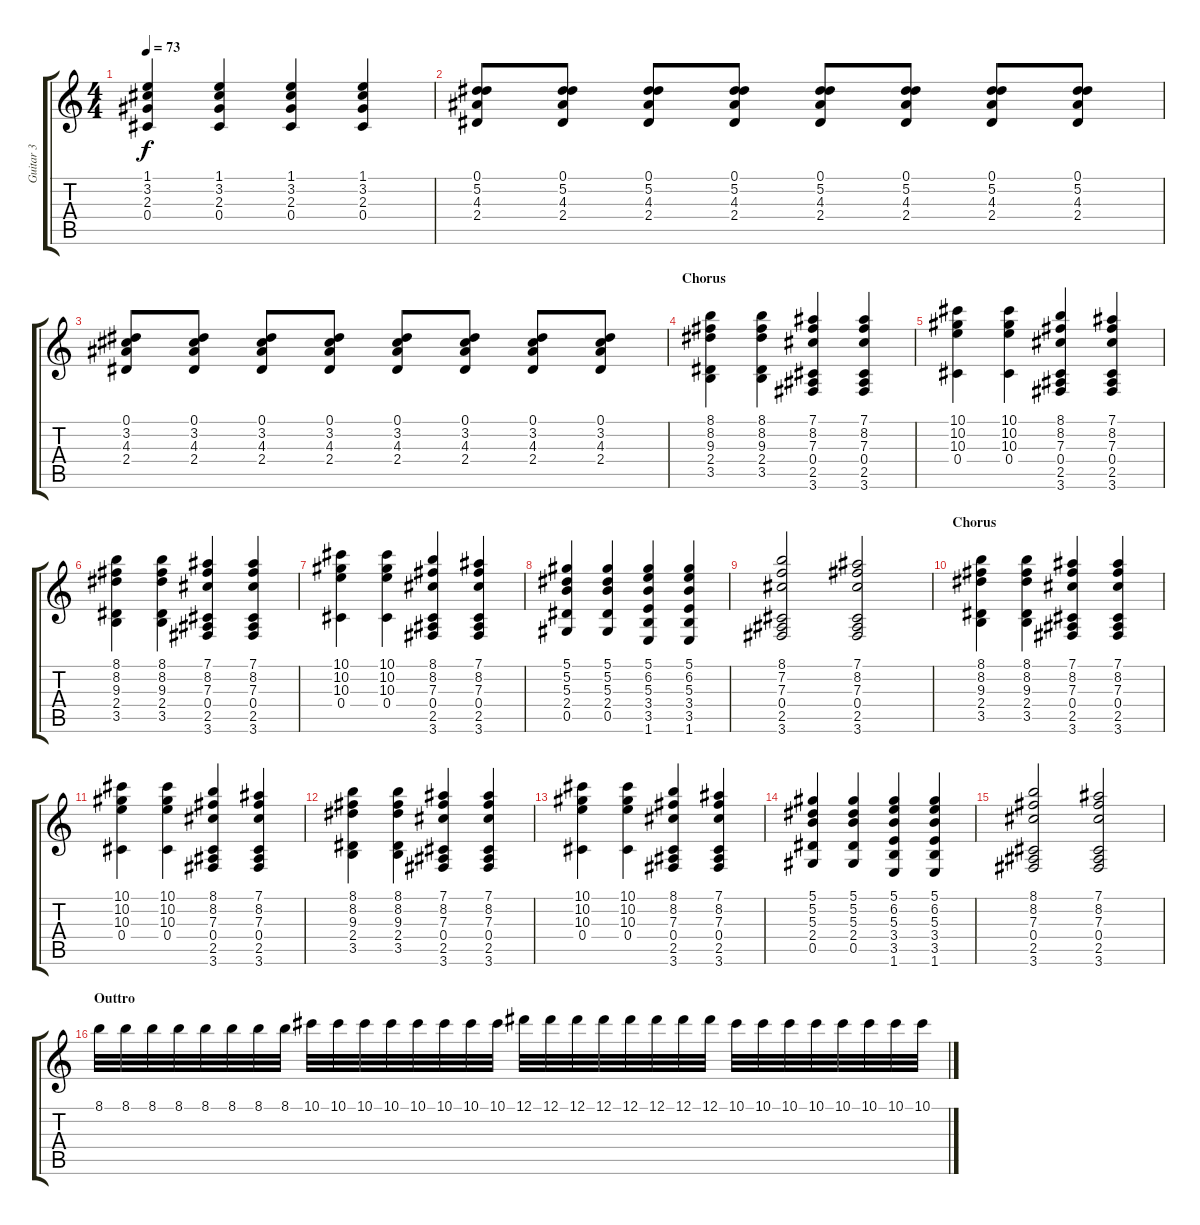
\track ("Guitar 3" "Guitar 3") {instrument acousticguitarsteel}
\staff {score tabs}
\tuning (Eb4 Bb3 Gb3 Db3 Ab2 Eb2) {hide}
\ts (4 4)
\tempo 73
\clef g2
\ks c
(1.1 3.2 2.3 0.4).4{dy f} (1.1 3.2 2.3 0.4).4 (1.1 3.2 2.3 0.4).4 (1.1 3.2 2.3 0.4).4 |
(0.1 5.2 4.3 2.4).8 (0.1 5.2 4.3 2.4).8 (0.1 5.2 4.3 2.4).8 (0.1 5.2 4.3 2.4).8 (0.1 5.2 4.3 2.4).8 (0.1 5.2 4.3 2.4).8 (0.1 5.2 4.3 2.4).8 (0.1 5.2 4.3 2.4).8 |
(0.1 3.2 4.3 2.4).8 (0.1 3.2 4.3 2.4).8 (0.1 3.2 4.3 2.4).8 (0.1 3.2 4.3 2.4).8 (0.1 3.2 4.3 2.4).8 (0.1 3.2 4.3 2.4).8 (0.1 3.2 4.3 2.4).8 (0.1 3.2 4.3 2.4).8 |
\section ("" "Chorus")
(8.1 8.2 9.3 2.4 3.5).4 (8.1 8.2 9.3 2.4 3.5).4 (7.1 8.2 7.3 0.4 2.5 3.6).4 (7.1 8.2 7.3 0.4 2.5 3.6).4 |
(10.1 10.2 10.3 0.4).4 (10.1 10.2 10.3 0.4).4 (8.1 8.2 7.3 0.4 2.5 3.6).4 (7.1 8.2 7.3 0.4 2.5 3.6).4 |
(8.1 8.2 9.3 2.4 3.5).4 (8.1 8.2 9.3 2.4 3.5).4 (7.1 8.2 7.3 0.4 2.5 3.6).4 (7.1 8.2 7.3 0.4 2.5 3.6).4 |
(10.1 10.2 10.3 0.4).4 (10.1 10.2 10.3 0.4).4 (8.1 8.2 7.3 0.4 2.5 3.6).4 (7.1 8.2 7.3 0.4 2.5 3.6).4 |
(5.1 5.2 5.3 2.4 0.5).4 (5.1 5.2 5.3 2.4 0.5).4 (5.1 6.2 5.3 3.4 3.5 1.6).4 (5.1 6.2 5.3 3.4 3.5 1.6).4 |
(8.1 7.2 7.3 0.4 2.5 3.6).2 (7.1 8.2 7.3 0.4 2.5 3.6).2 |
\section ("" "Chorus")
(8.1 8.2 9.3 2.4 3.5).4 (8.1 8.2 9.3 2.4 3.5).4 (7.1 8.2 7.3 0.4 2.5 3.6).4 (7.1 8.2 7.3 0.4 2.5 3.6).4 |
(10.1 10.2 10.3 0.4).4 (10.1 10.2 10.3 0.4).4 (8.1 8.2 7.3 0.4 2.5 3.6).4 (7.1 8.2 7.3 0.4 2.5 3.6).4 |
(8.1 8.2 9.3 2.4 3.5).4 (8.1 8.2 9.3 2.4 3.5).4 (7.1 8.2 7.3 0.4 2.5 3.6).4 (7.1 8.2 7.3 0.4 2.5 3.6).4 |
(10.1 10.2 10.3 0.4).4 (10.1 10.2 10.3 0.4).4 (8.1 8.2 7.3 0.4 2.5 3.6).4 (7.1 8.2 7.3 0.4 2.5 3.6).4 |
(5.1 5.2 5.3 2.4 0.5).4 (5.1 5.2 5.3 2.4 0.5).4 (5.1 6.2 5.3 3.4 3.5 1.6).4 (5.1 6.2 5.3 3.4 3.5 1.6).4 |
(8.1 8.2 7.3 0.4 2.5 3.6).2 (7.1 8.2 7.3 0.4 2.5 3.6).2 |
\section ("" "Outtro")
8.1.32 8.1.32 8.1.32 8.1.32 8.1.32 8.1.32 8.1.32 8.1.32 10.1.32 10.1.32 10.1.32 10.1.32 10.1.32 10.1.32 10.1.32 10.1.32 12.1.32 12.1.32 12.1.32 12.1.32 12.1.32 12.1.32 12.1.32 12.1.32 10.1.32 10.1.32 10.1.32 10.1.32 10.1.32 10.1.32 10.1.32 10.1.32
